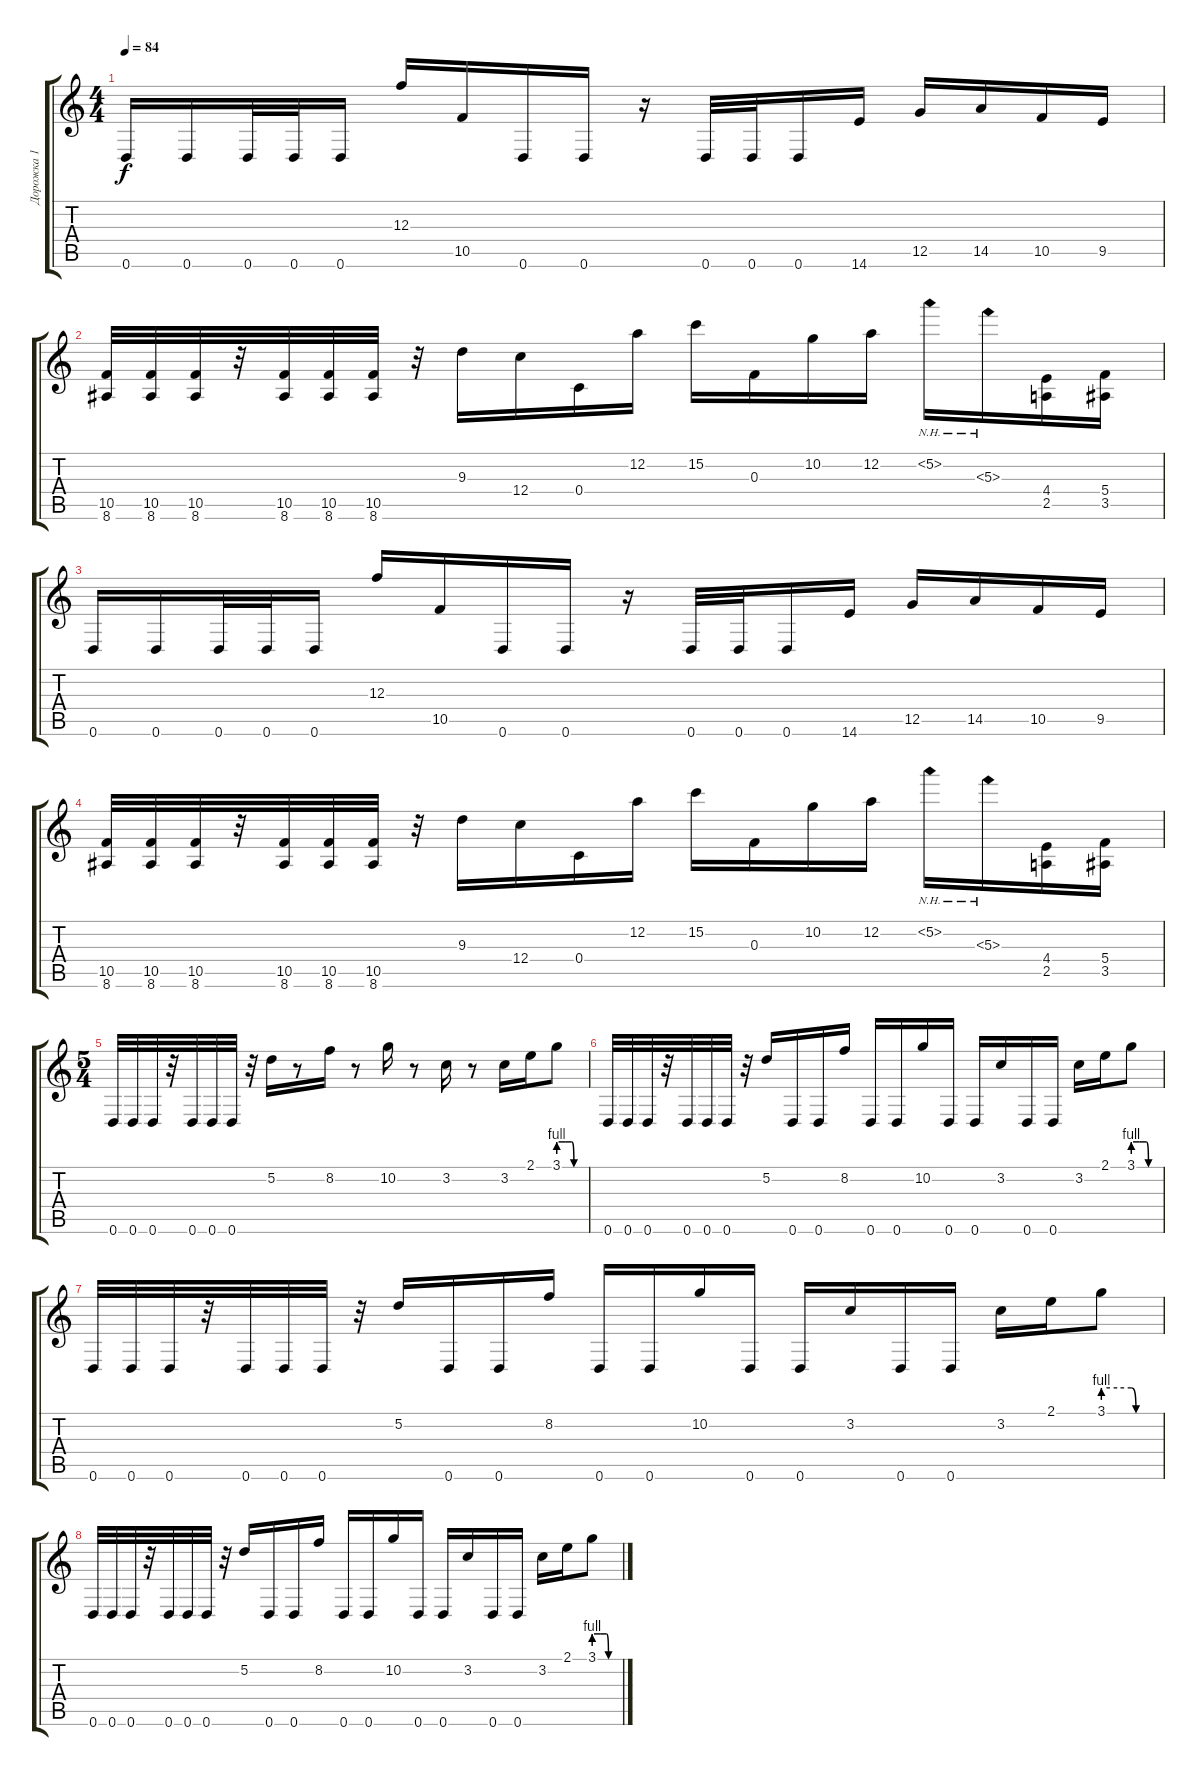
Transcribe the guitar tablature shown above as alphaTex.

\track ("Дорожка 1" "Дорожка 1") {instrument distortionguitar}
\staff {score tabs}
\tuning (D4 A3 F3 C3 G2 D2) {hide}
\ts (4 4)
\tempo 84
\clef g2
\ks c
0.6.16{dy f} 0.6.16 0.6.32 0.6.32 0.6.16 12.3.16 10.5.16 0.6.16 0.6.16 r.16 0.6.32 0.6.32 0.6.16 14.6.16 12.5.16 14.5.16 10.5.16 9.5.16 |
(10.5 8.6).32 (10.5 8.6).32 (10.5 8.6).32 r.32 (10.5 8.6).32 (10.5 8.6).32 (10.5 8.6).32 r.32 9.3.16 12.4.16 0.4.16 12.2.16 15.2.16 0.3.16 10.2.16 12.2.16 5.2{nh}.16 5.3{nh}.16 (4.4 2.5).16 (5.4 3.5).16 |
0.6.16 0.6.16 0.6.32 0.6.32 0.6.16 12.3.16 10.5.16 0.6.16 0.6.16 r.16 0.6.32 0.6.32 0.6.16 14.6.16 12.5.16 14.5.16 10.5.16 9.5.16 |
(10.5 8.6).32 (10.5 8.6).32 (10.5 8.6).32 r.32 (10.5 8.6).32 (10.5 8.6).32 (10.5 8.6).32 r.32 9.3.16 12.4.16 0.4.16 12.2.16 15.2.16 0.3.16 10.2.16 12.2.16 5.2{nh}.16 5.3{nh}.16 (4.4 2.5).16 (5.4 3.5).16 |
\ts (5 4)
0.6.32 0.6.32 0.6.32 r.32 0.6.32 0.6.32 0.6.32 r.32 5.2.16 r.8 8.2.16 r.8 10.2.16 r.8 3.2.16 r.8 3.2.16 2.1.16 3.1{be (custom 0 4 15 4 30 4 35 0 60 0)}.8 |
0.6.32 0.6.32 0.6.32 r.32 0.6.32 0.6.32 0.6.32 r.32 5.2.16 0.6.16 0.6.16 8.2.16 0.6.16 0.6.16 10.2.16 0.6.16 0.6.16 3.2.16 0.6.16 0.6.16 3.2.16 2.1.16 3.1{be (custom 0 4 15 4 30 4 35 0 60 0)}.8 |
0.6.32 0.6.32 0.6.32 r.32 0.6.32 0.6.32 0.6.32 r.32 5.2.16 0.6.16 0.6.16 8.2.16 0.6.16 0.6.16 10.2.16 0.6.16 0.6.16 3.2.16 0.6.16 0.6.16 3.2.16 2.1.16 3.1{be (custom 0 4 15 4 30 4 35 0 60 0)}.8 |
0.6.32 0.6.32 0.6.32 r.32 0.6.32 0.6.32 0.6.32 r.32 5.2.16 0.6.16 0.6.16 8.2.16 0.6.16 0.6.16 10.2.16 0.6.16 0.6.16 3.2.16 0.6.16 0.6.16 3.2.16 2.1.16 3.1{be (custom 0 4 15 4 30 4 35 0 60 0)}.8
